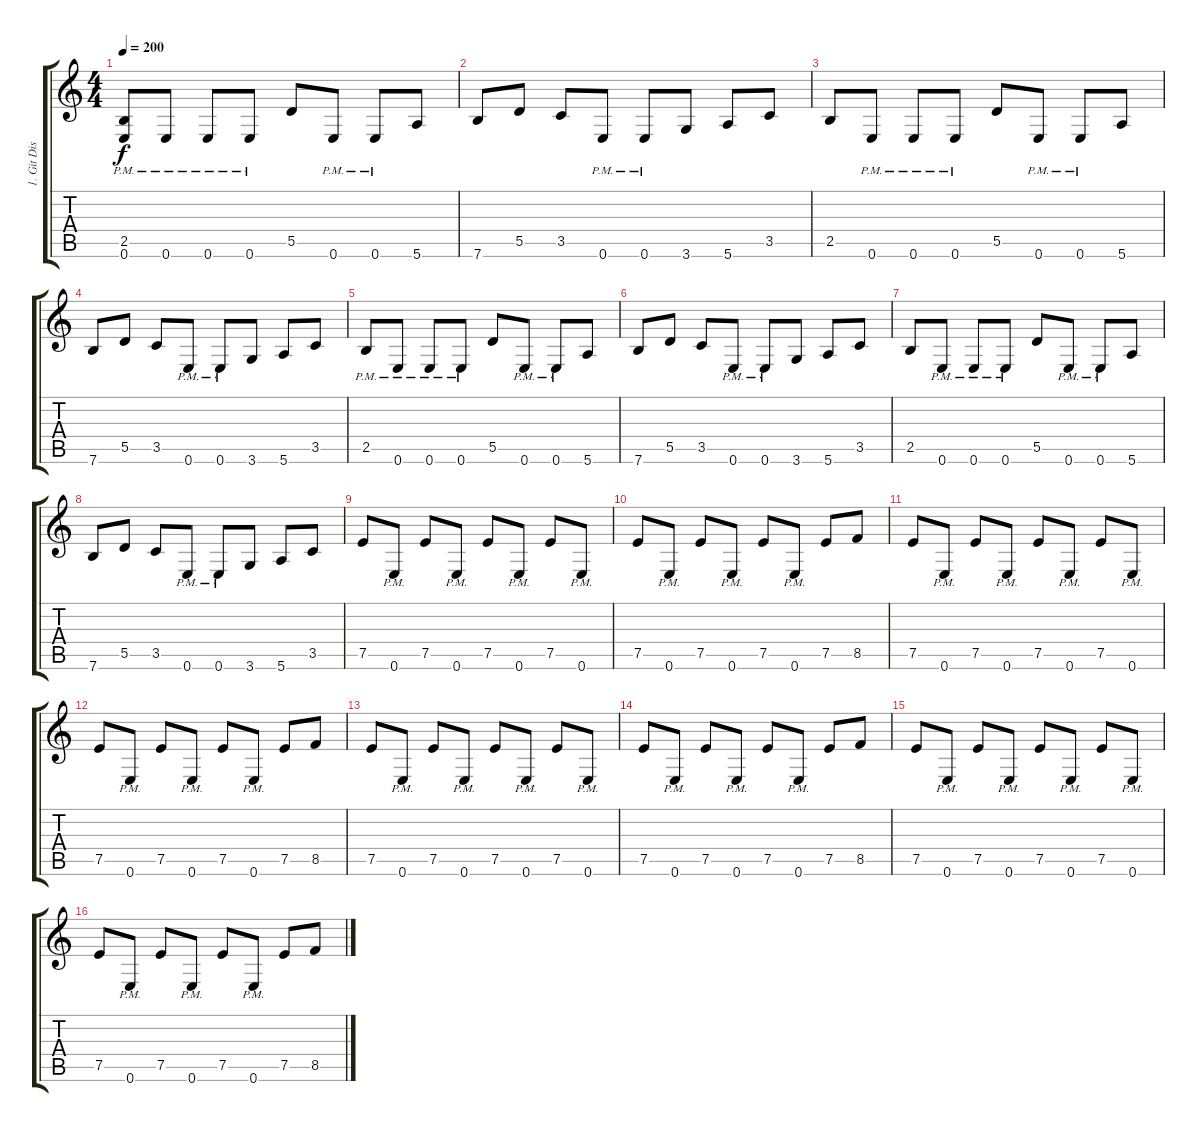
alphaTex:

\track ("1. Git Dist" "1. Git Dis") {instrument distortionguitar}
\staff {score tabs}
\tuning (E4 B3 G3 D3 A2 E2) {hide}
\ts (4 4)
\tempo 200
\clef g2
\ks c
(2.5{pm} 0.6{pm}).8{dy f} 0.6{pm}.8 0.6{pm}.8 0.6{pm}.8 5.5.8 0.6{pm}.8 0.6{pm}.8 5.6.8 |
7.6.8 5.5.8 3.5.8 0.6{pm}.8 0.6{pm}.8 3.6.8 5.6.8 3.5.8 |
2.5.8 0.6{pm}.8 0.6{pm}.8 0.6{pm}.8 5.5.8 0.6{pm}.8 0.6{pm}.8 5.6.8 |
7.6.8 5.5.8 3.5.8 0.6{pm}.8 0.6{pm}.8 3.6.8 5.6.8 3.5.8 |
2.5{pm}.8 0.6{pm}.8 0.6{pm}.8 0.6{pm}.8 5.5.8 0.6{pm}.8 0.6{pm}.8 5.6.8 |
7.6.8 5.5.8 3.5.8 0.6{pm}.8 0.6{pm}.8 3.6.8 5.6.8 3.5.8 |
2.5.8 0.6{pm}.8 0.6{pm}.8 0.6{pm}.8 5.5.8 0.6{pm}.8 0.6{pm}.8 5.6.8 |
7.6.8 5.5.8 3.5.8 0.6{pm}.8 0.6{pm}.8 3.6.8 5.6.8 3.5.8 |
7.5.8 0.6{pm}.8 7.5.8 0.6{pm}.8 7.5.8 0.6{pm}.8 7.5.8 0.6{pm}.8 |
7.5.8 0.6{pm}.8 7.5.8 0.6{pm}.8 7.5.8 0.6{pm}.8 7.5.8 8.5.8 |
7.5.8 0.6{pm}.8 7.5.8 0.6{pm}.8 7.5.8 0.6{pm}.8 7.5.8 0.6{pm}.8 |
7.5.8 0.6{pm}.8 7.5.8 0.6{pm}.8 7.5.8 0.6{pm}.8 7.5.8 8.5.8 |
7.5.8 0.6{pm}.8 7.5.8 0.6{pm}.8 7.5.8 0.6{pm}.8 7.5.8 0.6{pm}.8 |
7.5.8 0.6{pm}.8 7.5.8 0.6{pm}.8 7.5.8 0.6{pm}.8 7.5.8 8.5.8 |
7.5.8 0.6{pm}.8 7.5.8 0.6{pm}.8 7.5.8 0.6{pm}.8 7.5.8 0.6{pm}.8 |
7.5.8 0.6{pm}.8 7.5.8 0.6{pm}.8 7.5.8 0.6{pm}.8 7.5.8 8.5.8
